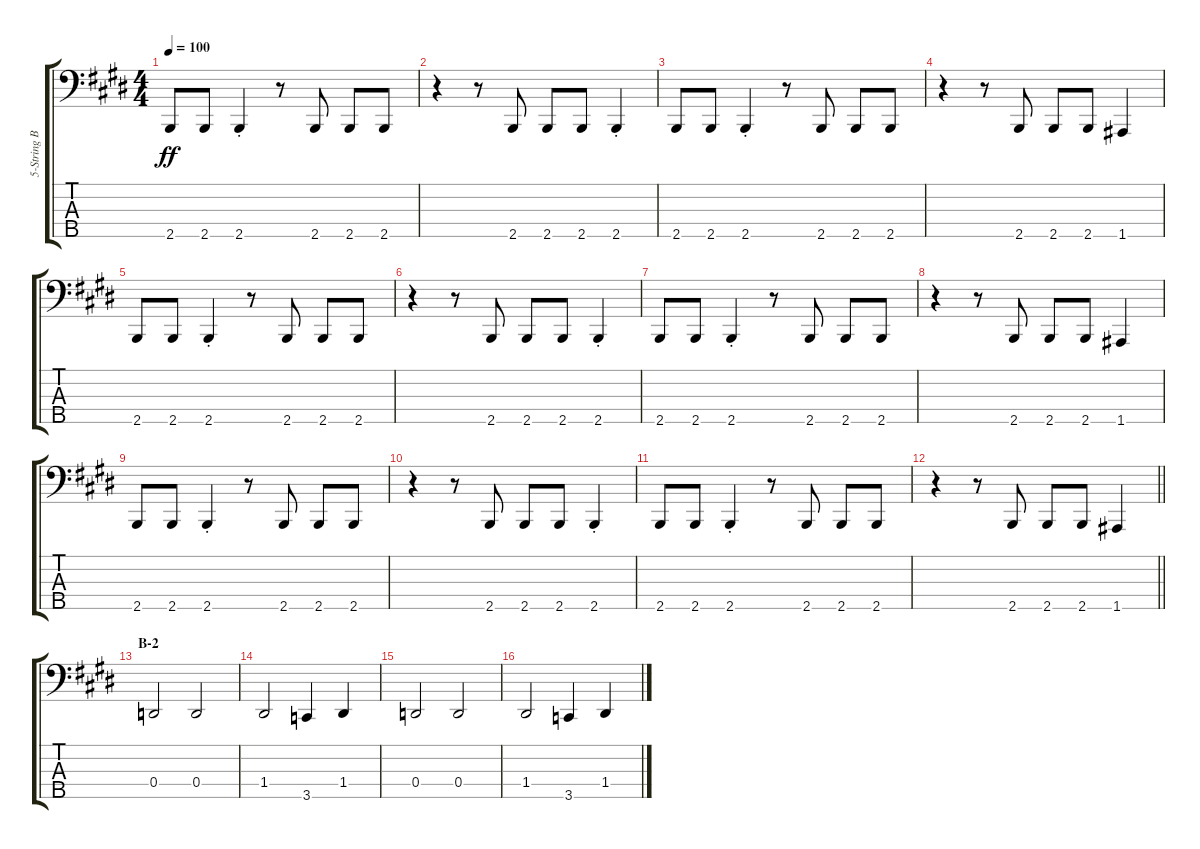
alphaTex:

\track ("5-String Bass" "5-String B") {instrument electricbassfinger}
\staff {score tabs}
\tuning (F2 C2 G1 D1 A0) {hide}
\ts (4 4)
\tempo 100
\clef f4
\ks e
2.5.8{dy ff} 2.5.8 2.5{st}.4 r.8 2.5.8 2.5.8 2.5.8 |
r.4 r.8 2.5.8 2.5.8 2.5.8 2.5{st}.4 |
2.5.8 2.5.8 2.5{st}.4 r.8 2.5.8 2.5.8 2.5.8 |
r.4 r.8 2.5.8 2.5.8 2.5.8 1.5.4 |
2.5.8 2.5.8 2.5{st}.4 r.8 2.5.8 2.5.8 2.5.8 |
r.4 r.8 2.5.8 2.5.8 2.5.8 2.5{st}.4 |
2.5.8 2.5.8 2.5{st}.4 r.8 2.5.8 2.5.8 2.5.8 |
r.4 r.8 2.5.8 2.5.8 2.5.8 1.5.4 |
2.5.8 2.5.8 2.5{st}.4 r.8 2.5.8 2.5.8 2.5.8 |
r.4 r.8 2.5.8 2.5.8 2.5.8 2.5{st}.4 |
2.5.8 2.5.8 2.5{st}.4 r.8 2.5.8 2.5.8 2.5.8 |
\barLineRight lightlight
r.4 r.8 2.5.8 2.5.8 2.5.8 1.5.4 |
\section ("" "B-2")
0.4.2 0.4.2 |
1.4.2 3.5.4 1.4.4 |
0.4.2 0.4.2 |
1.4.2 3.5.4 1.4.4
